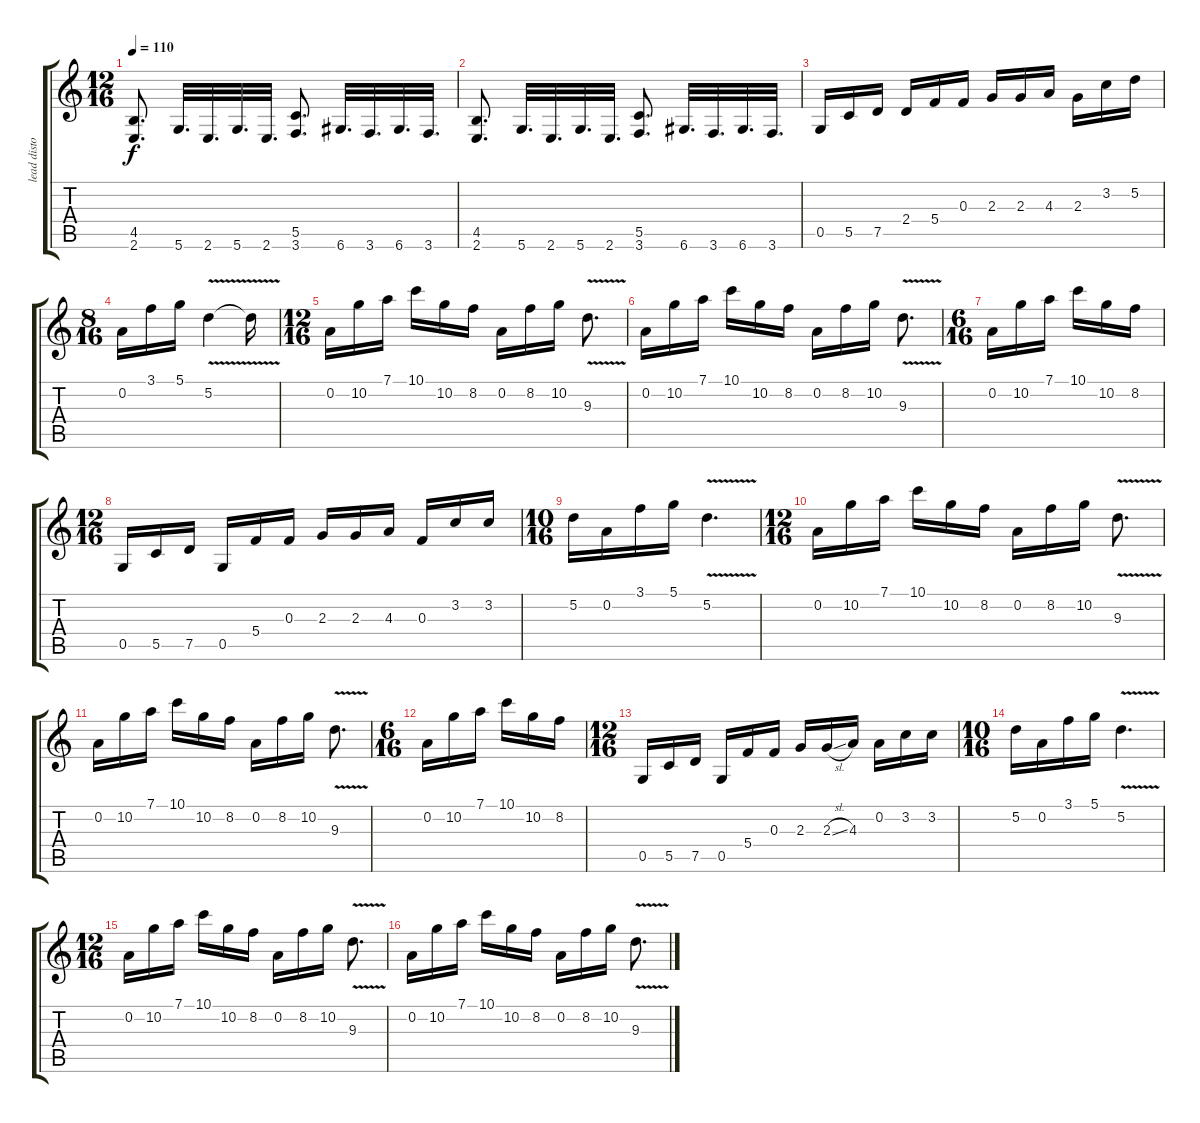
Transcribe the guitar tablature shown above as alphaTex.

\track ("lead distortion" "lead disto") {instrument distortionguitar}
\staff {score tabs}
\tuning (D4 A3 F3 C3 G2 D2) {hide}
\ts (12 16)
\tempo 110
\clef g2
\ks c
(4.5 2.6).8{d dy f} 5.6.32{d} 2.6.32{d} 5.6.32{d} 2.6.32{d} (5.5 3.6).8{d} 6.6.32{d} 3.6.32{d} 6.6.32{d} 3.6.32{d} |
(4.5 2.6).8{d} 5.6.32{d} 2.6.32{d} 5.6.32{d} 2.6.32{d} (5.5 3.6).8{d} 6.6.32{d} 3.6.32{d} 6.6.32{d} 3.6.32{d} |
0.5.16 5.5.16 7.5.16 2.4.16 5.4.16 0.3.16 2.3.16 2.3.16 4.3.16 2.3.16 3.2.16 5.2.16 |
\ts (8 16)
0.2.16 3.1.16 5.1.16 5.2{v}.4 5.2{t}.16 |
\ts (12 16)
0.2.16 10.2.16 7.1.16 10.1.16 10.2.16 8.2.16 0.2.16 8.2.16 10.2.16 9.3{v}.8{d} |
0.2.16 10.2.16 7.1.16 10.1.16 10.2.16 8.2.16 0.2.16 8.2.16 10.2.16 9.3{v}.8{d} |
\ts (6 16)
0.2.16 10.2.16 7.1.16 10.1.16 10.2.16 8.2.16 |
\ts (12 16)
0.5.16 5.5.16 7.5.16 0.5.16 5.4.16 0.3.16 2.3.16 2.3.16 4.3.16 0.3.16 3.2.16 3.2.16 |
\ts (10 16)
5.2.16 0.2.16 3.1.16 5.1.16 5.2{v}.4{d} |
\ts (12 16)
0.2.16 10.2.16 7.1.16 10.1.16 10.2.16 8.2.16 0.2.16 8.2.16 10.2.16 9.3{v}.8{d} |
0.2.16 10.2.16 7.1.16 10.1.16 10.2.16 8.2.16 0.2.16 8.2.16 10.2.16 9.3{v}.8{d} |
\ts (6 16)
0.2.16 10.2.16 7.1.16 10.1.16 10.2.16 8.2.16 |
\ts (12 16)
0.5.16 5.5.16 7.5.16 0.5.16 5.4.16 0.3.16 2.3.16 2.3{sl}.16 4.3.16 0.2.16 3.2.16 3.2.16 |
\ts (10 16)
5.2.16 0.2.16 3.1.16 5.1.16 5.2{v}.4{d} |
\ts (12 16)
0.2.16 10.2.16 7.1.16 10.1.16 10.2.16 8.2.16 0.2.16 8.2.16 10.2.16 9.3{v}.8{d} |
0.2.16 10.2.16 7.1.16 10.1.16 10.2.16 8.2.16 0.2.16 8.2.16 10.2.16 9.3{v}.8{d}
